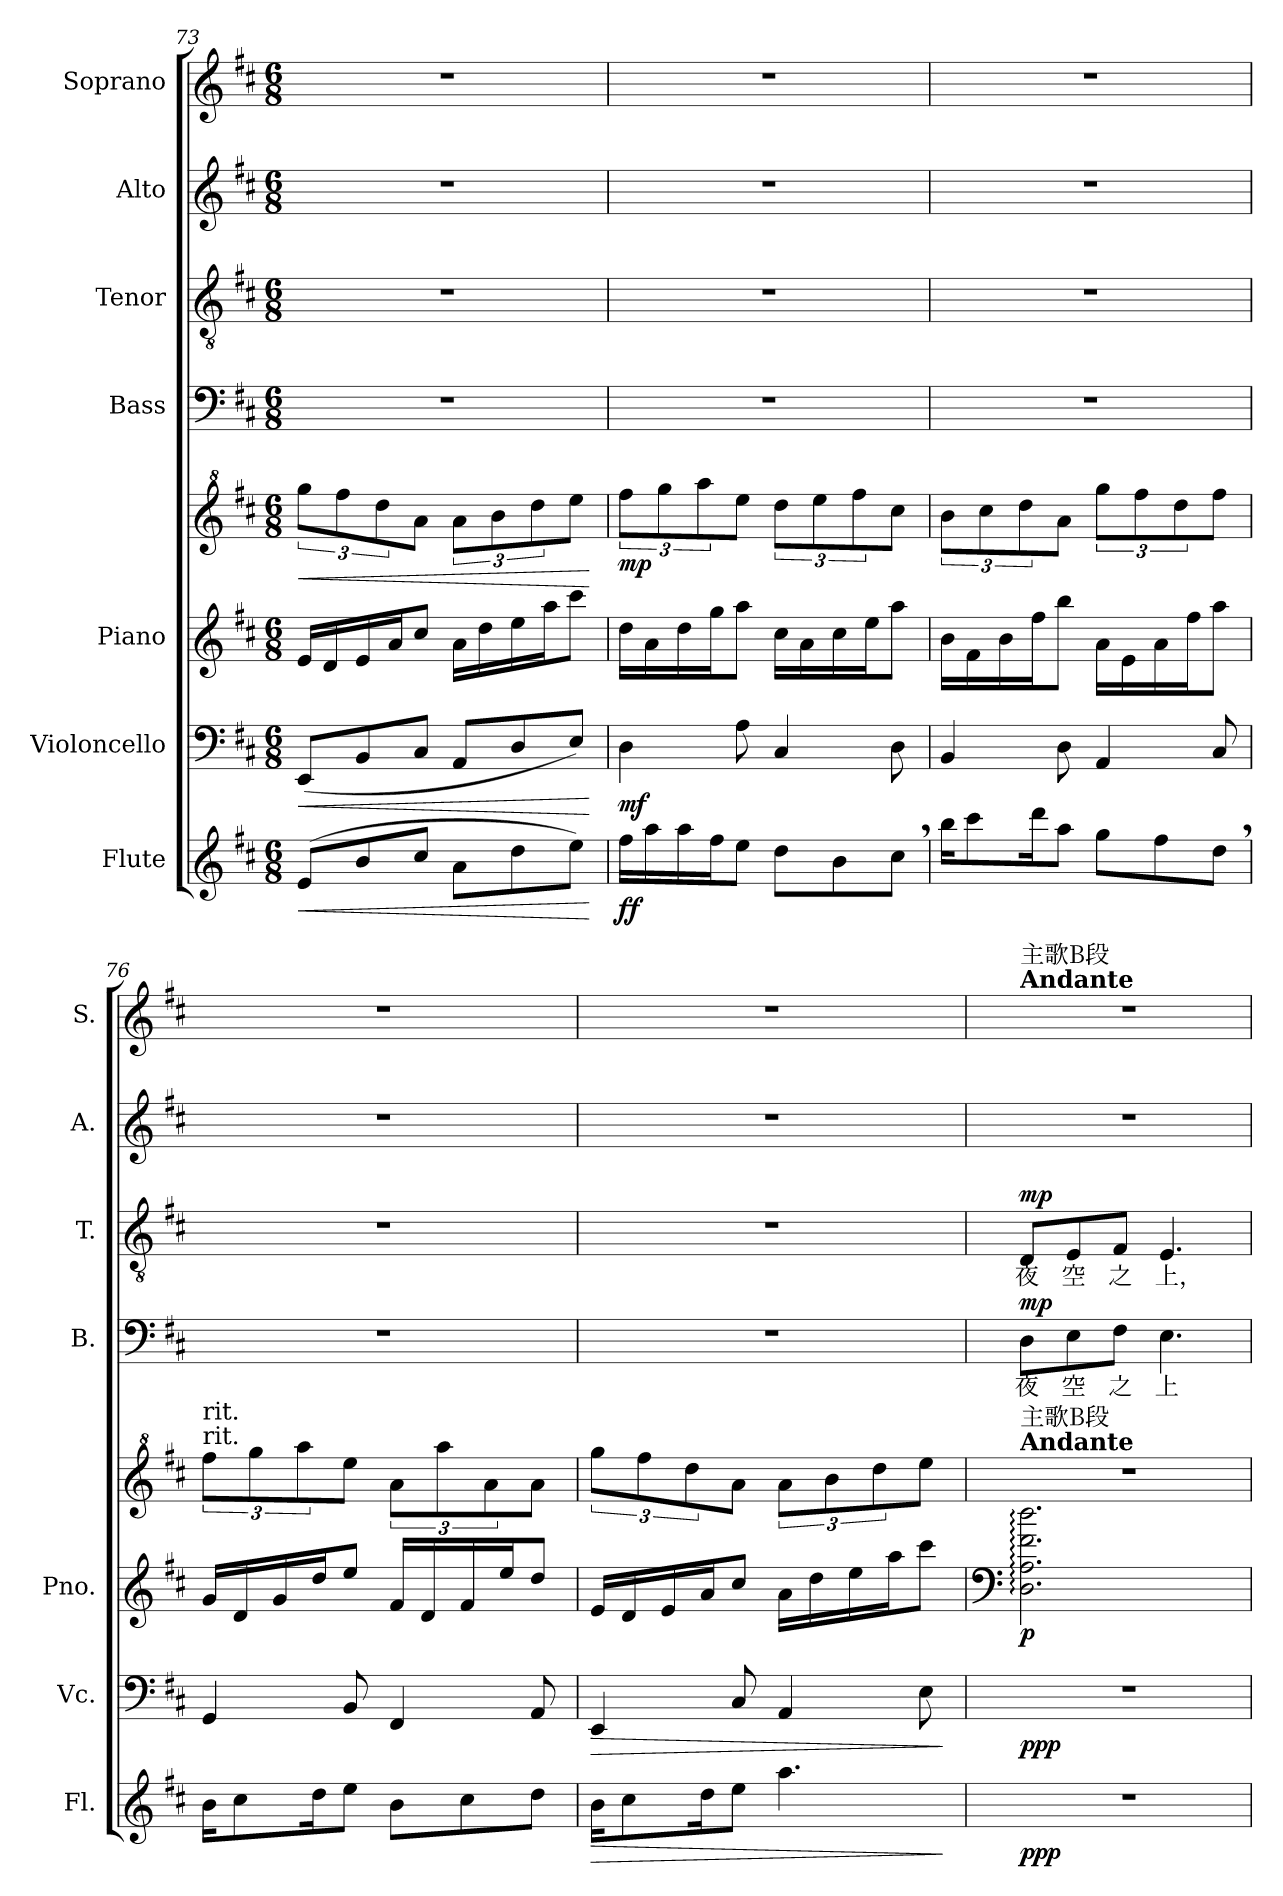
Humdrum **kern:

**kern	**dynam	**kern	**dynam	**kern	**kern	**dynam	**kern	**text	**dynam	**kern	**text	**dynam	**kern	**kern
*part7	*part7	*part6	*part6	*part5	*part5	*part5	*part4	*part4	*part4	*part3	*part3	*part3	*part2	*part1
*staff8	*staff8	*staff7	*staff7	*staff6	*staff5	*staff5/6	*staff4	*staff4	*staff4	*staff3	*staff3	*staff3	*staff2	*staff1
*I"Flute	*	*I"Violoncello	*	*I"Piano	*	*	*I"Bass	*	*	*I"Tenor	*	*	*I"Alto	*I"Soprano
*I'Fl.	*	*I'Vc.	*	*I'Pno.	*	*	*I'B.	*	*	*I'T.	*	*	*I'A.	*I'S.
*clefG2	*	*clefF4	*	*clefG2	*clefG^2	*	*clefF4	*	*	*clefGv2	*	*	*clefG2	*clefG2
*k[f#c#]	*	*k[f#c#]	*	*k[f#c#]	*k[f#c#]	*	*k[f#c#]	*	*	*k[f#c#]	*	*	*k[f#c#]	*k[f#c#]
*M6/8	*	*M6/8	*	*M6/8	*M6/8	*	*M6/8	*	*	*M6/8	*	*	*M6/8	*M6/8
=73	=73	=73	=73	=73	=73	=73	=73	=73	=73	=73	=73	=73	=73	=73
!	!LO:HP:b	!	!LO:HP:b	!	!	!LO:HP:b	!	!	!	!	!	!	!	!
(>8e/L	<	(<8EE/L	<	16e/LL	12ggg\L	<	2.r	.	.	2.r	.	.	2.r	2.r
.	.	.	.	16d/	.	.	.	.	.	.	.	.	.	.
.	.	.	.	.	12fff#\	.	.	.	.	.	.	.	.	.
8b/	.	8BB/	.	16e/	.	.	.	.	.	.	.	.	.	.
.	.	.	.	.	12ddd\	.	.	.	.	.	.	.	.	.
.	.	.	.	16a/J	.	.	.	.	.	.	.	.	.	.
8cc#/J	.	8C#/J	.	8cc#/J	8aa\J	.	.	.	.	.	.	.	.	.
8a\L	.	8AA/L	.	16a\LL	12aa\L	.	.	.	.	.	.	.	.	.
.	.	.	.	16dd\	.	.	.	.	.	.	.	.	.	.
.	.	.	.	.	12bb\	.	.	.	.	.	.	.	.	.
8dd\	.	8D/	.	16ee\	.	.	.	.	.	.	.	.	.	.
.	.	.	.	.	12ddd\	.	.	.	.	.	.	.	.	.
.	.	.	.	16aa\J	.	.	.	.	.	.	.	.	.	.
8ee\J)	.	8E/J)	.	8ccc#\J	8eee\J	.	.	.	.	.	.	.	.	.
.	[	.	[	.	.	[	.	.	.	.	.	.	.	.
!!LO:LB:g=z
=74	=74	=74	=74	=74	=74	=74	=74	=74	=74	=74	=74	=74	=74	=74
!	!LO:DY:b	!	!LO:DY:b	!	!	!LO:DY:b	!	!	!	!	!	!	!	!
16ff#\LL	ff	4D\	mf	16dd\LL	12fff#\L	mp	2.r	.	.	2.r	.	.	2.r	2.r
16aa\	.	.	.	16a\	.	.	.	.	.	.	.	.	.	.
.	.	.	.	.	12ggg\	.	.	.	.	.	.	.	.	.
16aa\	.	.	.	16dd\	.	.	.	.	.	.	.	.	.	.
.	.	.	.	.	12aaa\	.	.	.	.	.	.	.	.	.
16ff#\J	.	.	.	16gg\J	.	.	.	.	.	.	.	.	.	.
8ee\J	.	8A\	.	8aa\J	8eee\J	.	.	.	.	.	.	.	.	.
8dd\L	.	4C#/	.	16cc#\LL	12ddd\L	.	.	.	.	.	.	.	.	.
.	.	.	.	16a\	.	.	.	.	.	.	.	.	.	.
.	.	.	.	.	12eee\	.	.	.	.	.	.	.	.	.
8b\	.	.	.	16cc#\	.	.	.	.	.	.	.	.	.	.
.	.	.	.	.	12fff#\	.	.	.	.	.	.	.	.	.
.	.	.	.	16ee\J	.	.	.	.	.	.	.	.	.	.
8cc#,\J	.	8D\	.	8aa\J	8ccc#\J	.	.	.	.	.	.	.	.	.
=75	=75	=75	=75	=75	=75	=75	=75	=75	=75	=75	=75	=75	=75	=75
16bb\KL	.	4BB/	.	16b\LL	12bb\L	.	2.r	.	.	2.r	.	.	2.r	2.r
8ccc#\	.	.	.	16f#\	.	.	.	.	.	.	.	.	.	.
.	.	.	.	.	12ccc#\	.	.	.	.	.	.	.	.	.
.	.	.	.	16b\	.	.	.	.	.	.	.	.	.	.
.	.	.	.	.	12ddd\	.	.	.	.	.	.	.	.	.
16ddd\K	.	.	.	16ff#\J	.	.	.	.	.	.	.	.	.	.
8aa\J	.	8D\	.	8bb\J	8aa\J	.	.	.	.	.	.	.	.	.
8gg\L	.	4AA/	.	16a\LL	12ggg\L	.	.	.	.	.	.	.	.	.
.	.	.	.	16e\	.	.	.	.	.	.	.	.	.	.
.	.	.	.	.	12fff#\	.	.	.	.	.	.	.	.	.
8ff#\	.	.	.	16a\	.	.	.	.	.	.	.	.	.	.
.	.	.	.	.	12ddd\	.	.	.	.	.	.	.	.	.
.	.	.	.	16ff#\J	.	.	.	.	.	.	.	.	.	.
8dd,\J	.	8C#/	.	8aa\J	8fff#\J	.	.	.	.	.	.	.	.	.
=76	=76	=76	=76	=76	=76	=76	=76	=76	=76	=76	=76	=76	=76	=76
!	!	!	!	!	!LO:TX:a:t=rit.	!	!	!	!	!	!	!	!	!
!	!	!	!	!	!LO:TX:a:t=rit.	!	!	!	!	!	!	!	!	!
16b\KL	.	4GG/	.	16g/LL	12fff#\L	.	2.r	.	.	2.r	.	.	2.r	2.r
8cc#\	.	.	.	16d/	.	.	.	.	.	.	.	.	.	.
.	.	.	.	.	12ggg\	.	.	.	.	.	.	.	.	.
.	.	.	.	16g/	.	.	.	.	.	.	.	.	.	.
.	.	.	.	.	12aaa\	.	.	.	.	.	.	.	.	.
16dd\K	.	.	.	16dd/J	.	.	.	.	.	.	.	.	.	.
8ee\J	.	8BB/	.	8ee/J	8eee\J	.	.	.	.	.	.	.	.	.
8b\L	.	4FF#/	.	16f#/LL	12aa\L	.	.	.	.	.	.	.	.	.
.	.	.	.	16d/	.	.	.	.	.	.	.	.	.	.
.	.	.	.	.	12aaa\	.	.	.	.	.	.	.	.	.
8cc#\	.	.	.	16f#/	.	.	.	.	.	.	.	.	.	.
.	.	.	.	.	12aa\	.	.	.	.	.	.	.	.	.
.	.	.	.	16ee/J	.	.	.	.	.	.	.	.	.	.
8dd\J	.	8AA/	.	8dd/J	8aa\J	.	.	.	.	.	.	.	.	.
!!LO:PB:g=z
=77	=77	=77	=77	=77	=77	=77	=77	=77	=77	=77	=77	=77	=77	=77
!	!LO:HP:b	!	!LO:HP:b	!	!	!	!	!	!	!	!	!	!	!
16b\KL	>	4EE/	>	16e/LL	12ggg\L	.	2.r	.	.	2.r	.	.	2.r	2.r
8cc#\	.	.	.	16d/	.	.	.	.	.	.	.	.	.	.
.	.	.	.	.	12fff#\	.	.	.	.	.	.	.	.	.
.	.	.	.	16e/	.	.	.	.	.	.	.	.	.	.
.	.	.	.	.	12ddd\	.	.	.	.	.	.	.	.	.
16dd\K	.	.	.	16a/J	.	.	.	.	.	.	.	.	.	.
8ee\J	.	8C#/	.	8cc#/J	8aa\J	.	.	.	.	.	.	.	.	.
4.aa\	.	4AA/	.	16a\LL	12aa\L	.	.	.	.	.	.	.	.	.
.	.	.	.	16dd\	.	.	.	.	.	.	.	.	.	.
.	.	.	.	.	12bb\	.	.	.	.	.	.	.	.	.
.	.	.	.	16ee\	.	.	.	.	.	.	.	.	.	.
.	.	.	.	.	12ddd\	.	.	.	.	.	.	.	.	.
.	.	.	.	16aa\J	.	.	.	.	.	.	.	.	.	.
.	.	8E\	.	8ccc#\J	8eee\J	.	.	.	.	.	.	.	.	.
.	]	.	]	.	.	.	.	.	.	.	.	.	.	.
=78	=78	=78	=78	=78	=78	=78	=78	=78	=78	=78	=78	=78	=78	=78
*	*	*	*	*clefF4	*	*	*	*	*	*	*	*	*	*
!	!	!	!	!	!	!	!	!	!	!	!	!	!	!LO:TX:a:B:t=Andante
!	!	!	!	!	!	!	!	!	!	!	!	!	!	!LO:TX:t=主歌B段
!	!	!	!	!	!LO:TX:a:B:t=Andante	!	!	!	!	!	!	!	!	!
!	!	!	!	!	!LO:TX:t=主歌B段	!	!	!	!	!	!	!	!	!
!	!LO:DY:b	!	!LO:DY:b	!	!	!LO:DY:b=2	!	!LO:LY:b	!LO:DY:b	!	!LO:LY:b	!LO:DY:b	!	!
2.r	ppp	2.r	ppp	2.D\: 2.A\: 2.f#\: 2.dd\:	2.r	p	8D\L	夜	mp	8D/L	夜	mp	2.r	2.r
!	!	!	!	!	!	!	!	!LO:LY:b	!	!	!LO:LY:b	!	!	!
.	.	.	.	.	.	.	8E\	空	.	8E/	空	.	.	.
!	!	!	!	!	!	!	!	!LO:LY:b	!	!	!LO:LY:b	!	!	!
.	.	.	.	.	.	.	8F#\J	之	.	8F#/J	之	.	.	.
!	!	!	!	!	!	!	!	!LO:LY:b	!	!	!LO:LY:b	!	!	!
.	.	.	.	.	.	.	4.E\	上	.	4.E/	上，	.	.	.
=	=	=	=	=	=	=	=	=	=	=	=	=	=	=
*-	*-	*-	*-	*-	*-	*-	*-	*-	*-	*-	*-	*-	*-	*-
